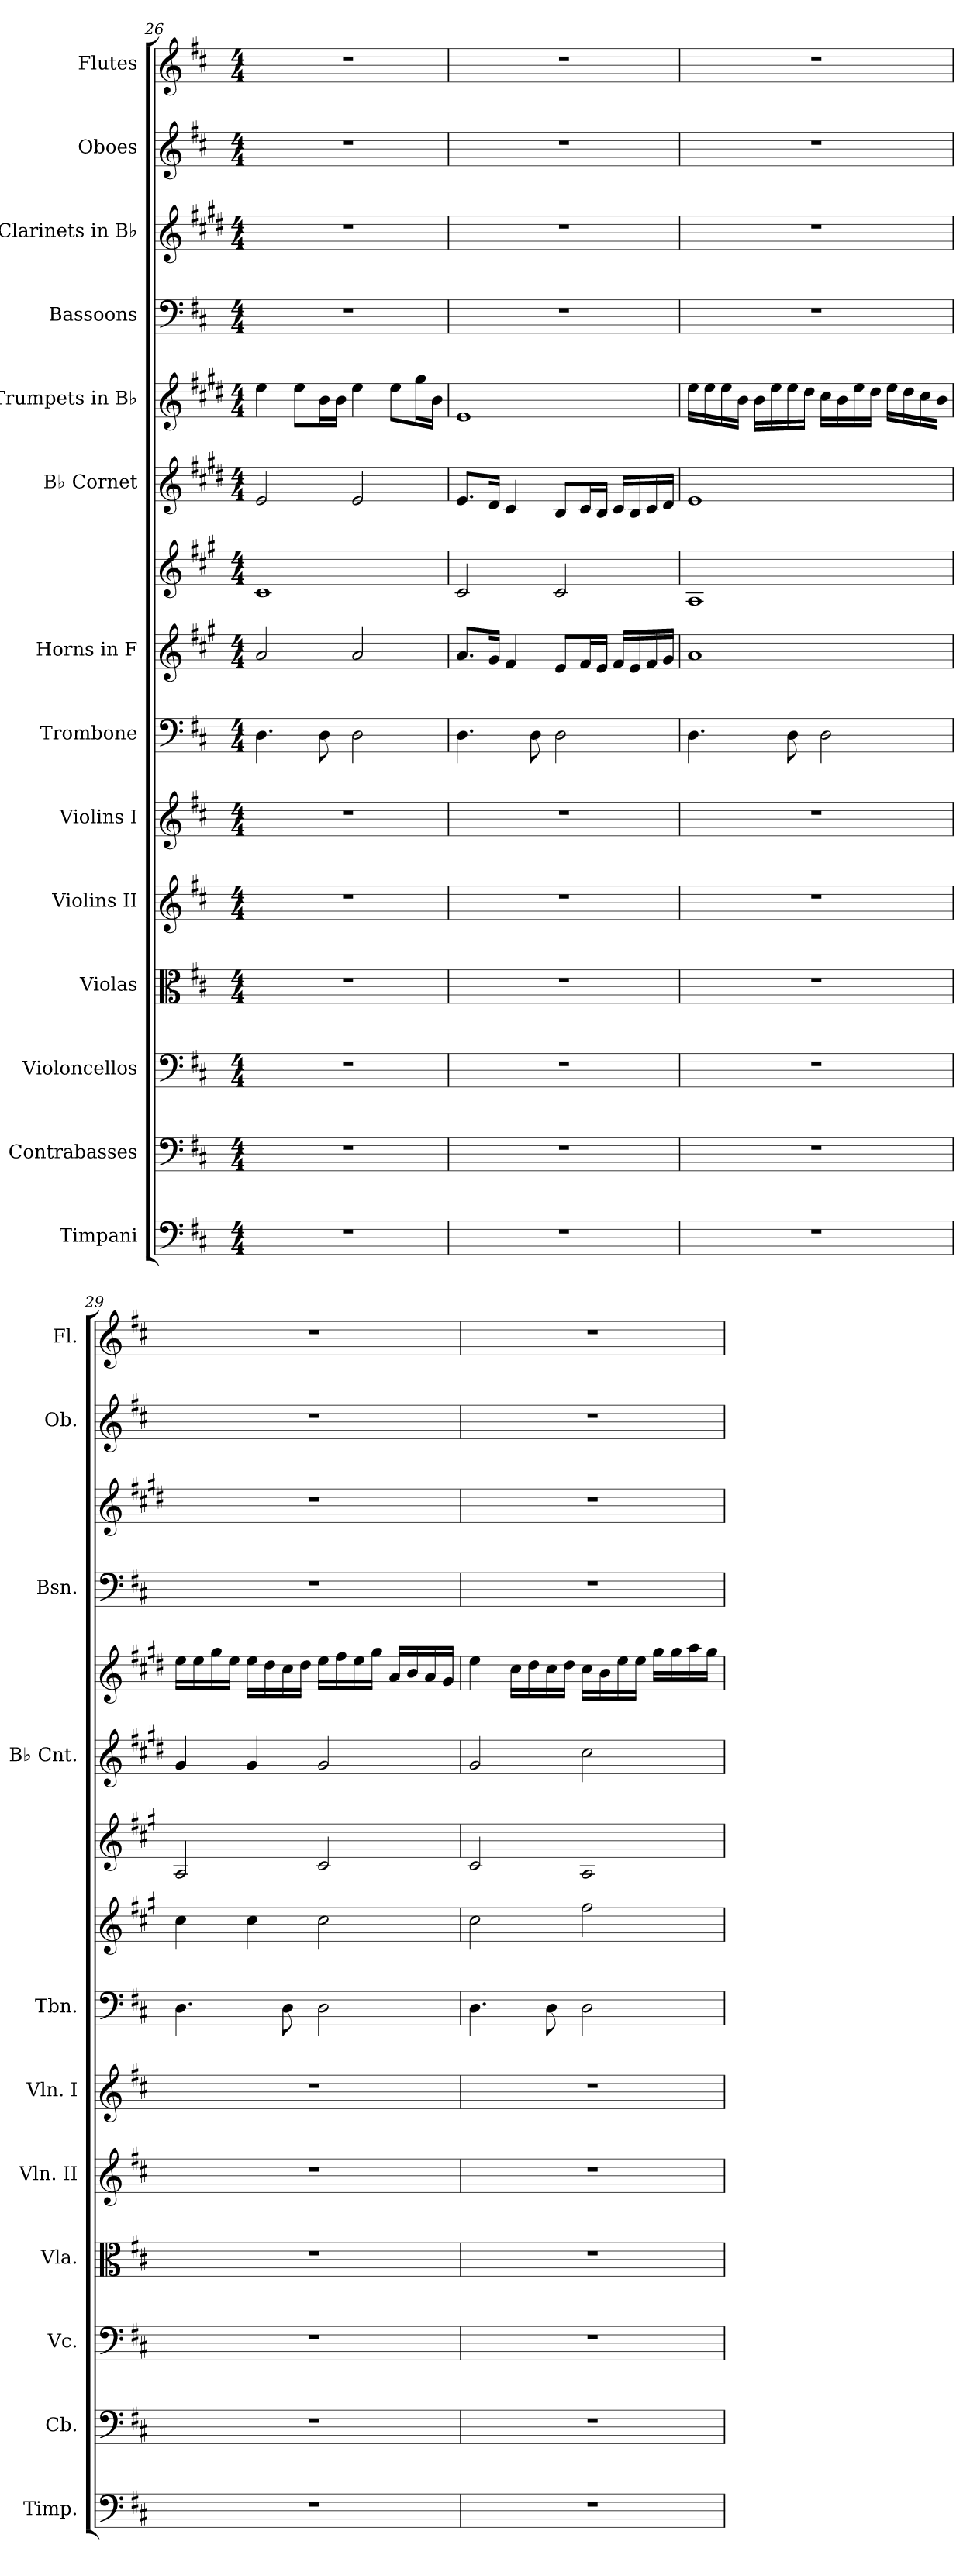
**kern	**kern	**kern	**kern	**kern	**kern	**kern	**kern	**kern	**kern	**kern	**kern	**kern	**kern	**kern
*part14	*part13	*part12	*part11	*part10	*part9	*part8	*part7	*part7	*part6	*part5	*part4	*part3	*part2	*part1
*staff15	*staff14	*staff13	*staff12	*staff11	*staff10	*staff9	*staff8	*staff7	*staff6	*staff5	*staff4	*staff3	*staff2	*staff1
*I"Timpani	*I"Contrabasses	*I"Violoncellos	*I"Violas	*I"Violins II	*I"Violins I	*I"Trombone	*I"Horns in F	*	*I"B♭ Cornet	*I"Trumpets in B♭	*I"Bassoons	*I"Clarinets in B♭	*I"Oboes	*I"Flutes
*I'Timp.	*I'Cb.	*I'Vc.	*I'Vla.	*I'Vln. II	*I'Vln. I	*I'Tbn.	*	*	*I'B♭ Cnt.	*	*I'Bsn.	*	*I'Ob.	*I'Fl.
*clefF4	*clefF4	*clefF4	*clefC3	*clefG2	*clefG2	*clefF4	*clefG2	*clefG2	*clefG2	*clefG2	*clefF4	*clefG2	*clefG2	*clefG2
*	*ITrd7c12	*	*	*	*	*	*ITrd4c7	*ITrd4c7	*ITrd1c2	*ITrd1c2	*	*ITrd1c2	*	*
*k[f#c#]	*k[f#c#]	*k[f#c#]	*k[f#c#]	*k[f#c#]	*k[f#c#]	*k[f#c#]	*k[f#c#]	*k[f#c#]	*k[f#c#]	*k[f#c#]	*k[f#c#]	*k[f#c#]	*k[f#c#]	*k[f#c#]
*M4/4	*M4/4	*M4/4	*M4/4	*M4/4	*M4/4	*M4/4	*M4/4	*M4/4	*M4/4	*M4/4	*M4/4	*M4/4	*M4/4	*M4/4
=26	=26	=26	=26	=26	=26	=26	=26	=26	=26	=26	=26	=26	=26	=26
1r	1r	1r	1r	1r	1r	4.D\	2d/	1F#	2d/	4dd\	1r	1r	1r	1r
.	.	.	.	.	.	.	.	.	.	8dd\L	.	.	.	.
.	.	.	.	.	.	8D\	.	.	.	16a\L	.	.	.	.
.	.	.	.	.	.	.	.	.	.	16a\JJ	.	.	.	.
.	.	.	.	.	.	2D\	2d/	.	2d/	4dd\	.	.	.	.
.	.	.	.	.	.	.	.	.	.	8dd\L	.	.	.	.
.	.	.	.	.	.	.	.	.	.	16ff#\L	.	.	.	.
.	.	.	.	.	.	.	.	.	.	16a\JJ	.	.	.	.
=27	=27	=27	=27	=27	=27	=27	=27	=27	=27	=27	=27	=27	=27	=27
1r	1r	1r	1r	1r	1r	4.D\	8.d/L	2F#/	8.d/L	1d	1r	1r	1r	1r
.	.	.	.	.	.	.	16c#/Jk	.	16c#/Jk	.	.	.	.	.
.	.	.	.	.	.	.	4B/	.	4B/	.	.	.	.	.
.	.	.	.	.	.	8D\	.	.	.	.	.	.	.	.
.	.	.	.	.	.	2D\	8A/L	2F#/	8A/L	.	.	.	.	.
.	.	.	.	.	.	.	16B/L	.	16B/L	.	.	.	.	.
.	.	.	.	.	.	.	16A/JJ	.	16A/JJ	.	.	.	.	.
.	.	.	.	.	.	.	16B/LL	.	16B/LL	.	.	.	.	.
.	.	.	.	.	.	.	16A/	.	16A/	.	.	.	.	.
.	.	.	.	.	.	.	16B/	.	16B/	.	.	.	.	.
.	.	.	.	.	.	.	16c#/JJ	.	16c#/JJ	.	.	.	.	.
!!LO:PB:g=z
=28	=28	=28	=28	=28	=28	=28	=28	=28	=28	=28	=28	=28	=28	=28
1r	1r	1r	1r	1r	1r	4.D\	1d	1D	1d	16dd\LL	1r	1r	1r	1r
.	.	.	.	.	.	.	.	.	.	16dd\	.	.	.	.
.	.	.	.	.	.	.	.	.	.	16dd\	.	.	.	.
.	.	.	.	.	.	.	.	.	.	16a\JJ	.	.	.	.
.	.	.	.	.	.	.	.	.	.	16a\LL	.	.	.	.
.	.	.	.	.	.	.	.	.	.	16dd\	.	.	.	.
.	.	.	.	.	.	8D\	.	.	.	16dd\	.	.	.	.
.	.	.	.	.	.	.	.	.	.	16cc#\JJ	.	.	.	.
.	.	.	.	.	.	2D\	.	.	.	16b\LL	.	.	.	.
.	.	.	.	.	.	.	.	.	.	16a\	.	.	.	.
.	.	.	.	.	.	.	.	.	.	16dd\	.	.	.	.
.	.	.	.	.	.	.	.	.	.	16cc#\JJ	.	.	.	.
.	.	.	.	.	.	.	.	.	.	16dd\LL	.	.	.	.
.	.	.	.	.	.	.	.	.	.	16cc#\	.	.	.	.
.	.	.	.	.	.	.	.	.	.	16b\	.	.	.	.
.	.	.	.	.	.	.	.	.	.	16a\JJ	.	.	.	.
=29	=29	=29	=29	=29	=29	=29	=29	=29	=29	=29	=29	=29	=29	=29
1r	1r	1r	1r	1r	1r	4.D\	4f#\	2D/	4f#/	16dd\LL	1r	1r	1r	1r
.	.	.	.	.	.	.	.	.	.	16dd\	.	.	.	.
.	.	.	.	.	.	.	.	.	.	16ff#\	.	.	.	.
.	.	.	.	.	.	.	.	.	.	16dd\JJ	.	.	.	.
.	.	.	.	.	.	.	4f#\	.	4f#/	16dd\LL	.	.	.	.
.	.	.	.	.	.	.	.	.	.	16cc#\	.	.	.	.
.	.	.	.	.	.	8D\	.	.	.	16b\	.	.	.	.
.	.	.	.	.	.	.	.	.	.	16cc#\JJ	.	.	.	.
.	.	.	.	.	.	2D\	2f#\	2F#/	2f#/	16dd\LL	.	.	.	.
.	.	.	.	.	.	.	.	.	.	16ee\	.	.	.	.
.	.	.	.	.	.	.	.	.	.	16dd\	.	.	.	.
.	.	.	.	.	.	.	.	.	.	16ff#\JJ	.	.	.	.
.	.	.	.	.	.	.	.	.	.	16g/LL	.	.	.	.
.	.	.	.	.	.	.	.	.	.	16a/	.	.	.	.
.	.	.	.	.	.	.	.	.	.	16g/	.	.	.	.
.	.	.	.	.	.	.	.	.	.	16f#/JJ	.	.	.	.
!!LO:PB:g=z
=30	=30	=30	=30	=30	=30	=30	=30	=30	=30	=30	=30	=30	=30	=30
1r	1r	1r	1r	1r	1r	4.D\	2f#\	2F#/	2f#/	4dd\	1r	1r	1r	1r
.	.	.	.	.	.	.	.	.	.	16b\LL	.	.	.	.
.	.	.	.	.	.	.	.	.	.	16cc#\	.	.	.	.
.	.	.	.	.	.	8D\	.	.	.	16b\	.	.	.	.
.	.	.	.	.	.	.	.	.	.	16cc#\JJ	.	.	.	.
.	.	.	.	.	.	2D\	2b\	2D/	2b\	16b\LL	.	.	.	.
.	.	.	.	.	.	.	.	.	.	16a\	.	.	.	.
.	.	.	.	.	.	.	.	.	.	16dd\	.	.	.	.
.	.	.	.	.	.	.	.	.	.	16dd\JJ	.	.	.	.
.	.	.	.	.	.	.	.	.	.	16ff#\LL	.	.	.	.
.	.	.	.	.	.	.	.	.	.	16ff#\	.	.	.	.
.	.	.	.	.	.	.	.	.	.	16gg\	.	.	.	.
.	.	.	.	.	.	.	.	.	.	16ff#\JJ	.	.	.	.
=	=	=	=	=	=	=	=	=	=	=	=	=	=	=
*-	*-	*-	*-	*-	*-	*-	*-	*-	*-	*-	*-	*-	*-	*-
